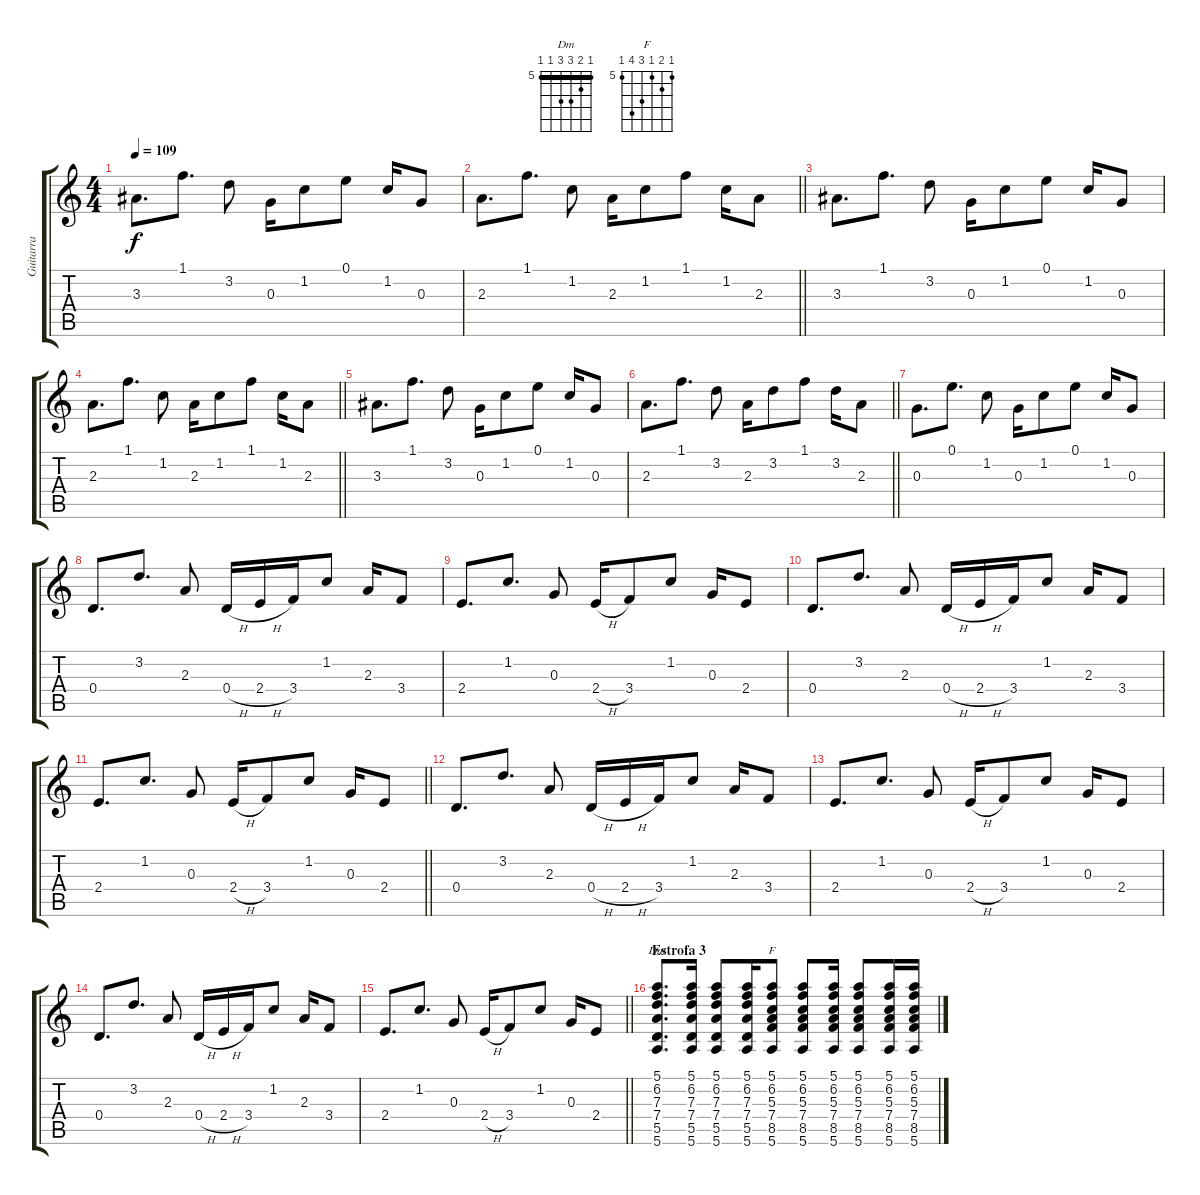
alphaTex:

\track ("Guitarra" "Guitarra") {instrument acousticguitarsteel}
\staff {score tabs}
\tuning (E4 B3 G3 D3 A2 E2) {hide}
\chord ("Dm" 5 6 7 7 5 5) {firstfret 5 barre 5}
\chord ("F" 5 6 5 7 8 5) {firstfret 5}
\ts (4 4)
\tempo 109
\clef g2
\ks c
3.3.8{d dy f} 1.1.8{d} 3.2.8 0.3.16 1.2.8 0.1.8 1.2.16 0.3.8 |
\barLineRight lightlight
2.3.8{d} 1.1.8{d} 1.2.8 2.3.16 1.2.8 1.1.8 1.2.16 2.3.8 |
3.3.8{d} 1.1.8{d} 3.2.8 0.3.16 1.2.8 0.1.8 1.2.16 0.3.8 |
\barLineRight lightlight
2.3.8{d} 1.1.8{d} 1.2.8 2.3.16 1.2.8 1.1.8 1.2.16 2.3.8 |
3.3.8{d} 1.1.8{d} 3.2.8 0.3.16 1.2.8 0.1.8 1.2.16 0.3.8 |
\barLineRight lightlight
2.3.8{d} 1.1.8{d} 3.2.8 2.3.16 3.2.8 1.1.8 3.2.16 2.3.8 |
0.3.8{d} 0.1.8{d} 1.2.8 0.3.16 1.2.8 0.1.8 1.2.16 0.3.8 |
0.4.8{d} 3.2.8{d} 2.3.8 0.4{h}.16 2.4{h}.16 3.4.16 1.2.8 2.3.16 3.4.8 |
2.4.8{d} 1.2.8{d} 0.3.8 2.4{h}.16 3.4.8 1.2.8 0.3.16 2.4.8 |
0.4.8{d} 3.2.8{d} 2.3.8 0.4{h}.16 2.4{h}.16 3.4.16 1.2.8 2.3.16 3.4.8 |
\barLineRight lightlight
2.4.8{d} 1.2.8{d} 0.3.8 2.4{h}.16 3.4.8 1.2.8 0.3.16 2.4.8 |
0.4.8{d} 3.2.8{d} 2.3.8 0.4{h}.16 2.4{h}.16 3.4.16 1.2.8 2.3.16 3.4.8 |
2.4.8{d} 1.2.8{d} 0.3.8 2.4{h}.16 3.4.8 1.2.8 0.3.16 2.4.8 |
0.4.8{d} 3.2.8{d} 2.3.8 0.4{h}.16 2.4{h}.16 3.4.16 1.2.8 2.3.16 3.4.8 |
\barLineRight lightlight
2.4.8{d} 1.2.8{d} 0.3.8 2.4{h}.16 3.4.8 1.2.8 0.3.16 2.4.8 |
\section ("" "Estrofa 3")
(5.1 6.2 7.3 7.4 5.5 5.6).8{d ch "Dm" volume 6} (5.1 6.2 7.3 7.4 5.5 5.6).16 (5.1 6.2 7.3 7.4 5.5 5.6).8 (5.1 6.2 7.3 7.4 5.5 5.6).16 (5.1 6.2 5.3 7.4 8.5 5.6).8{ch "F"} (5.1 6.2 5.3 7.4 8.5 5.6).8 (5.1 6.2 5.3 7.4 8.5 5.6).16 (5.1 6.2 5.3 7.4 8.5 5.6).8 (5.1 6.2 5.3 7.4 8.5 5.6).16 (5.1 6.2 5.3 7.4 8.5 5.6).16
